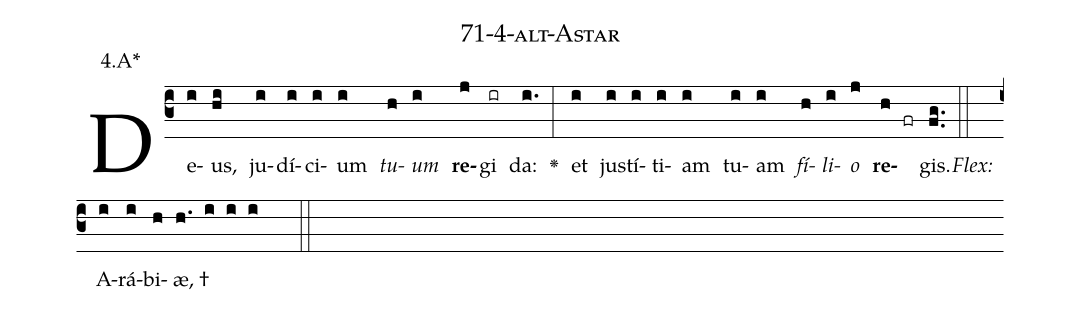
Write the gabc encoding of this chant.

name: 71-4-alt-Astar;
annotation: 4.A*;
%%
(c3)De(i)us,(hi) ju(i)dí(i)ci(i)um(i) <i>tu</i>(h)<i>um</i>(i) <b>re</b>(j)gi(ir) da:(i.) <v>\greheightstar</v>(:) et(i) jus(i)tí(i)ti(i)am(i) tu(i)am(i) <i>fí</i>(h)<i>li</i>(i)<i>o</i>(j) <b>re</b>(h fr)gis.(fg..) (::)
<i>Flex:</i>()  A(i)rá(i)bi(h)æ, †(h. i i i  ::)

%E(i) u(h) o(i) u(j) a(h) e.(fg..) (::)
